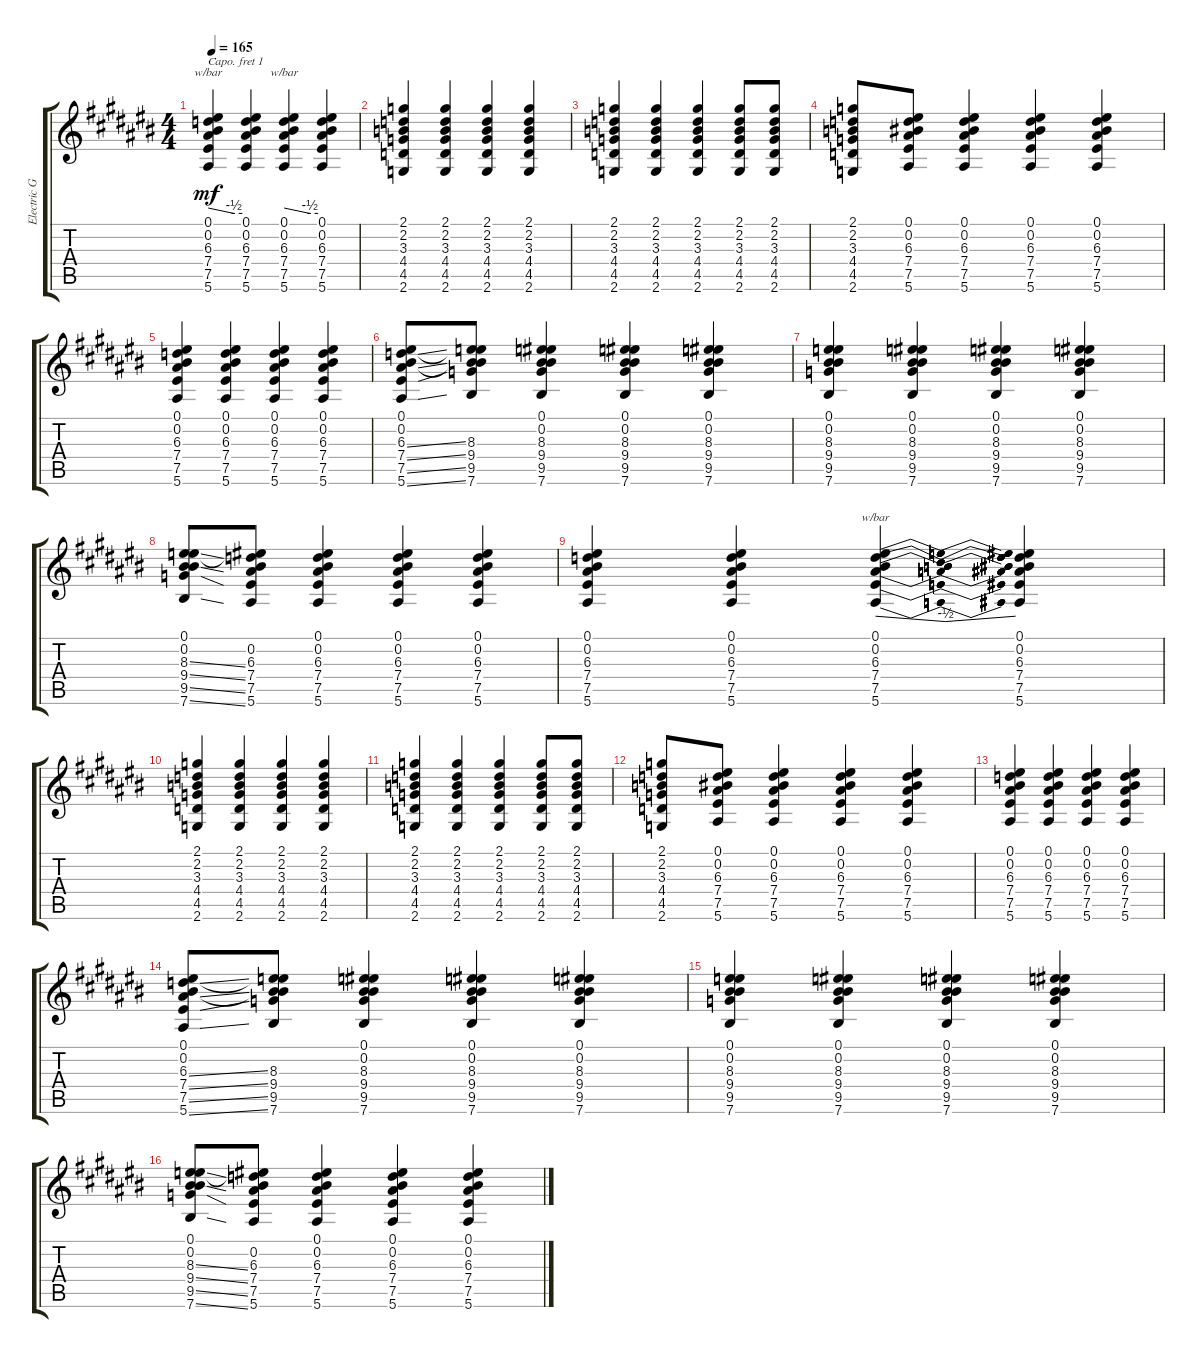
\track ("Electric Guitar" "Electric G") {instrument acousticguitarsteel}
\staff {score tabs}
\capo 1
\tuning (E4 B3 G3 D3 A2 E2) {hide}
\ts (4 4)
\tempo 165
\clef g2
\ks c#
(0.1 0.2 6.3 7.4 7.5 5.6).4{tbe (custom default 0 0 45 -2 60 -2) dy mf} (0.1 0.2 6.3 7.4 7.5 5.6).4 (0.1 0.2 6.3 7.4 7.5 5.6).4{tbe (custom default 0 0 45 -2 60 -2)} (0.1 0.2 6.3 7.4 7.5 5.6).4 |
(2.1 2.2 3.3 4.4 4.5 2.6).4 (2.1 2.2 3.3 4.4 4.5 2.6).4 (2.1 2.2 3.3 4.4 4.5 2.6).4 (2.1 2.2 3.3 4.4 4.5 2.6).4 |
(2.1 2.2 3.3 4.4 4.5 2.6).4 (2.1 2.2 3.3 4.4 4.5 2.6).4 (2.1 2.2 3.3 4.4 4.5 2.6).4 (2.1 2.2 3.3 4.4 4.5 2.6).8 (2.1 2.2 3.3 4.4 4.5 2.6).8 |
(2.1 2.2 3.3 4.4 4.5 2.6).8 (0.1 0.2 6.3 7.4 7.5 5.6).8 (0.1 0.2 6.3 7.4 7.5 5.6).4 (0.1 0.2 6.3 7.4 7.5 5.6).4 (0.1 0.2 6.3 7.4 7.5 5.6).4 |
(0.1 0.2 6.3 7.4 7.5 5.6).4 (0.1 0.2 6.3 7.4 7.5 5.6).4 (0.1 0.2 6.3 7.4 7.5 5.6).4 (0.1 0.2 6.3 7.4 7.5 5.6).4 |
(0.1 0.2 6.3{ss} 7.4{ss} 7.5{ss} 5.6{ss}).8 (0.1{t} 0.2{t} 8.3 9.4 9.5 7.6).8 (0.1 0.2 8.3 9.4 9.5 7.6).4 (0.1 0.2 8.3 9.4 9.5 7.6).4 (0.1 0.2 8.3 9.4 9.5 7.6).4 |
(0.1 0.2 8.3 9.4 9.5 7.6).4 (0.1 0.2 8.3 9.4 9.5 7.6).4 (0.1 0.2 8.3 9.4 9.5 7.6).4 (0.1 0.2 8.3 9.4 9.5 7.6).4 |
(0.1 0.2 8.3{ss} 9.4{ss} 9.5{ss} 7.6{ss}).8 (0.1{t} 0.2 6.3 7.4 7.5 5.6).8 (0.1 0.2 6.3 7.4 7.5 5.6).4 (0.1 0.2 6.3 7.4 7.5 5.6).4 (0.1 0.2 6.3 7.4 7.5 5.6).4 |
(0.1 0.2 6.3 7.4 7.5 5.6).4 (0.1 0.2 6.3 7.4 7.5 5.6).4 (0.1 0.2 6.3 7.4 7.5 5.6).4{tbe (dip default 0 0 30 -2 60 0)} (0.1 0.2 6.3 7.4 7.5 5.6).4 |
(2.1 2.2 3.3 4.4 4.5 2.6).4 (2.1 2.2 3.3 4.4 4.5 2.6).4 (2.1 2.2 3.3 4.4 4.5 2.6).4 (2.1 2.2 3.3 4.4 4.5 2.6).4 |
(2.1 2.2 3.3 4.4 4.5 2.6).4 (2.1 2.2 3.3 4.4 4.5 2.6).4 (2.1 2.2 3.3 4.4 4.5 2.6).4 (2.1 2.2 3.3 4.4 4.5 2.6).8 (2.1 2.2 3.3 4.4 4.5 2.6).8 |
(2.1 2.2 3.3 4.4 4.5 2.6).8 (0.1 0.2 6.3 7.4 7.5 5.6).8 (0.1 0.2 6.3 7.4 7.5 5.6).4 (0.1 0.2 6.3 7.4 7.5 5.6).4 (0.1 0.2 6.3 7.4 7.5 5.6).4 |
(0.1 0.2 6.3 7.4 7.5 5.6).4 (0.1 0.2 6.3 7.4 7.5 5.6).4 (0.1 0.2 6.3 7.4 7.5 5.6).4 (0.1 0.2 6.3 7.4 7.5 5.6).4 |
(0.1 0.2 6.3{ss} 7.4{ss} 7.5{ss} 5.6{ss}).8 (0.1{t} 0.2{t} 8.3 9.4 9.5 7.6).8 (0.1 0.2 8.3 9.4 9.5 7.6).4 (0.1 0.2 8.3 9.4 9.5 7.6).4 (0.1 0.2 8.3 9.4 9.5 7.6).4 |
(0.1 0.2 8.3 9.4 9.5 7.6).4 (0.1 0.2 8.3 9.4 9.5 7.6).4 (0.1 0.2 8.3 9.4 9.5 7.6).4 (0.1 0.2 8.3 9.4 9.5 7.6).4 |
(0.1 0.2 8.3{ss} 9.4{ss} 9.5{ss} 7.6{ss}).8 (0.1{t} 0.2 6.3 7.4 7.5 5.6).8 (0.1 0.2 6.3 7.4 7.5 5.6).4 (0.1 0.2 6.3 7.4 7.5 5.6).4 (0.1 0.2 6.3 7.4 7.5 5.6).4
